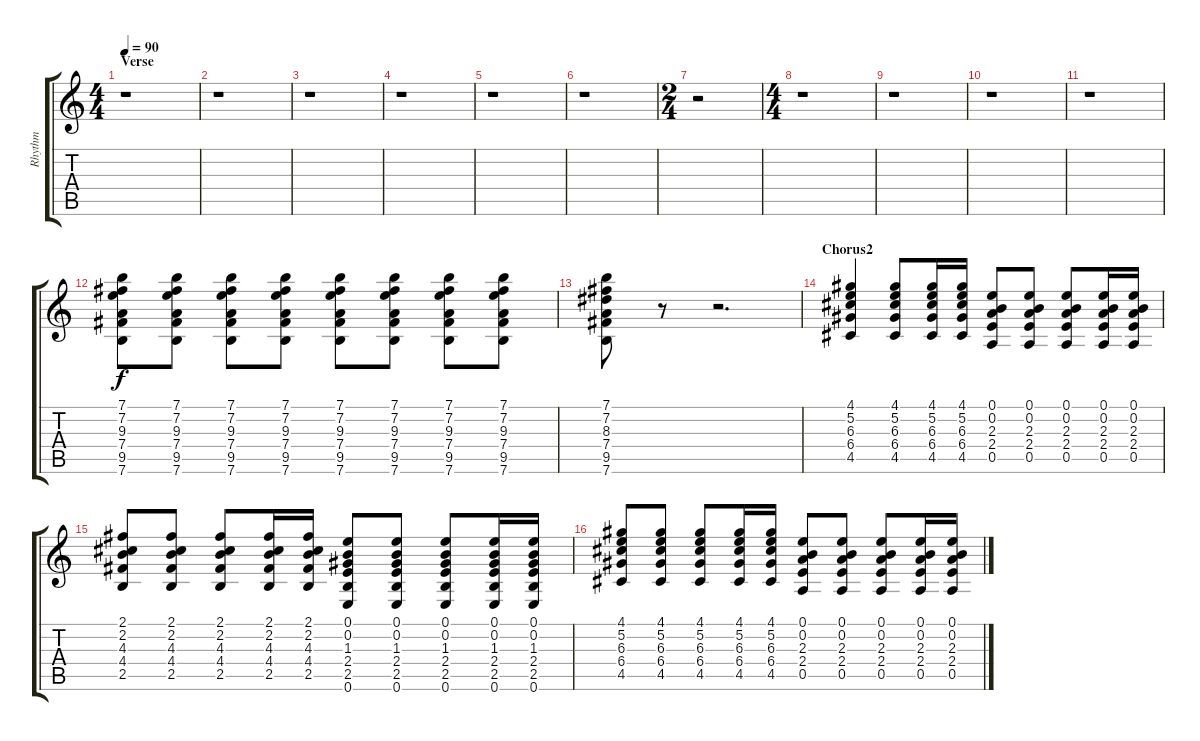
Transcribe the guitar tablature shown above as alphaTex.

\track ("Rhythm" "Rhythm") {instrument acousticguitarsteel}
\staff {score tabs}
\tuning (E4 B3 G3 D3 A2 E2) {hide}
\ts (4 4)
\section ("" "Verse")
\tempo 90
\clef g2
\ks c
r.1{dy f} |
r.1 |
r.1 |
r.1 |
r.1 |
r.1 |
\ts (2 4)
r.2 |
\ts (4 4)
r.1 |
r.1 |
r.1 |
r.1 |
(7.1 7.2 9.3 7.4 9.5 7.6).8 (7.1 7.2 9.3 7.4 9.5 7.6).8 (7.1 7.2 9.3 7.4 9.5 7.6).8 (7.1 7.2 9.3 7.4 9.5 7.6).8 (7.1 7.2 9.3 7.4 9.5 7.6).8 (7.1 7.2 9.3 7.4 9.5 7.6).8 (7.1 7.2 9.3 7.4 9.5 7.6).8 (7.1 7.2 9.3 7.4 9.5 7.6).8 |
(7.1 7.2 8.3 7.4 9.5 7.6).8 r.8 r.2{d} |
\section ("" "Chorus2")
(4.1 5.2 6.3 6.4 4.5).4 (4.1 5.2 6.3 6.4 4.5).8 (4.1 5.2 6.3 6.4 4.5).16 (4.1 5.2 6.3 6.4 4.5).16 (0.1 0.2 2.3 2.4 0.5).8 (0.1 0.2 2.3 2.4 0.5).8 (0.1 0.2 2.3 2.4 0.5).8 (0.1 0.2 2.3 2.4 0.5).16 (0.1 0.2 2.3 2.4 0.5).16 |
(2.1 2.2 4.3 4.4 2.5).8 (2.1 2.2 4.3 4.4 2.5).8 (2.1 2.2 4.3 4.4 2.5).8 (2.1 2.2 4.3 4.4 2.5).16 (2.1 2.2 4.3 4.4 2.5).16 (0.1 0.2 1.3 2.4 2.5 0.6).8 (0.1 0.2 1.3 2.4 2.5 0.6).8 (0.1 0.2 1.3 2.4 2.5 0.6).8 (0.1 0.2 1.3 2.4 2.5 0.6).16 (0.1 0.2 1.3 2.4 2.5 0.6).16 |
(4.1 5.2 6.3 6.4 4.5).8 (4.1 5.2 6.3 6.4 4.5).8 (4.1 5.2 6.3 6.4 4.5).8 (4.1 5.2 6.3 6.4 4.5).16 (4.1 5.2 6.3 6.4 4.5).16 (0.1 0.2 2.3 2.4 0.5).8 (0.1 0.2 2.3 2.4 0.5).8 (0.1 0.2 2.3 2.4 0.5).8 (0.1 0.2 2.3 2.4 0.5).16 (0.1 0.2 2.3 2.4 0.5).16
